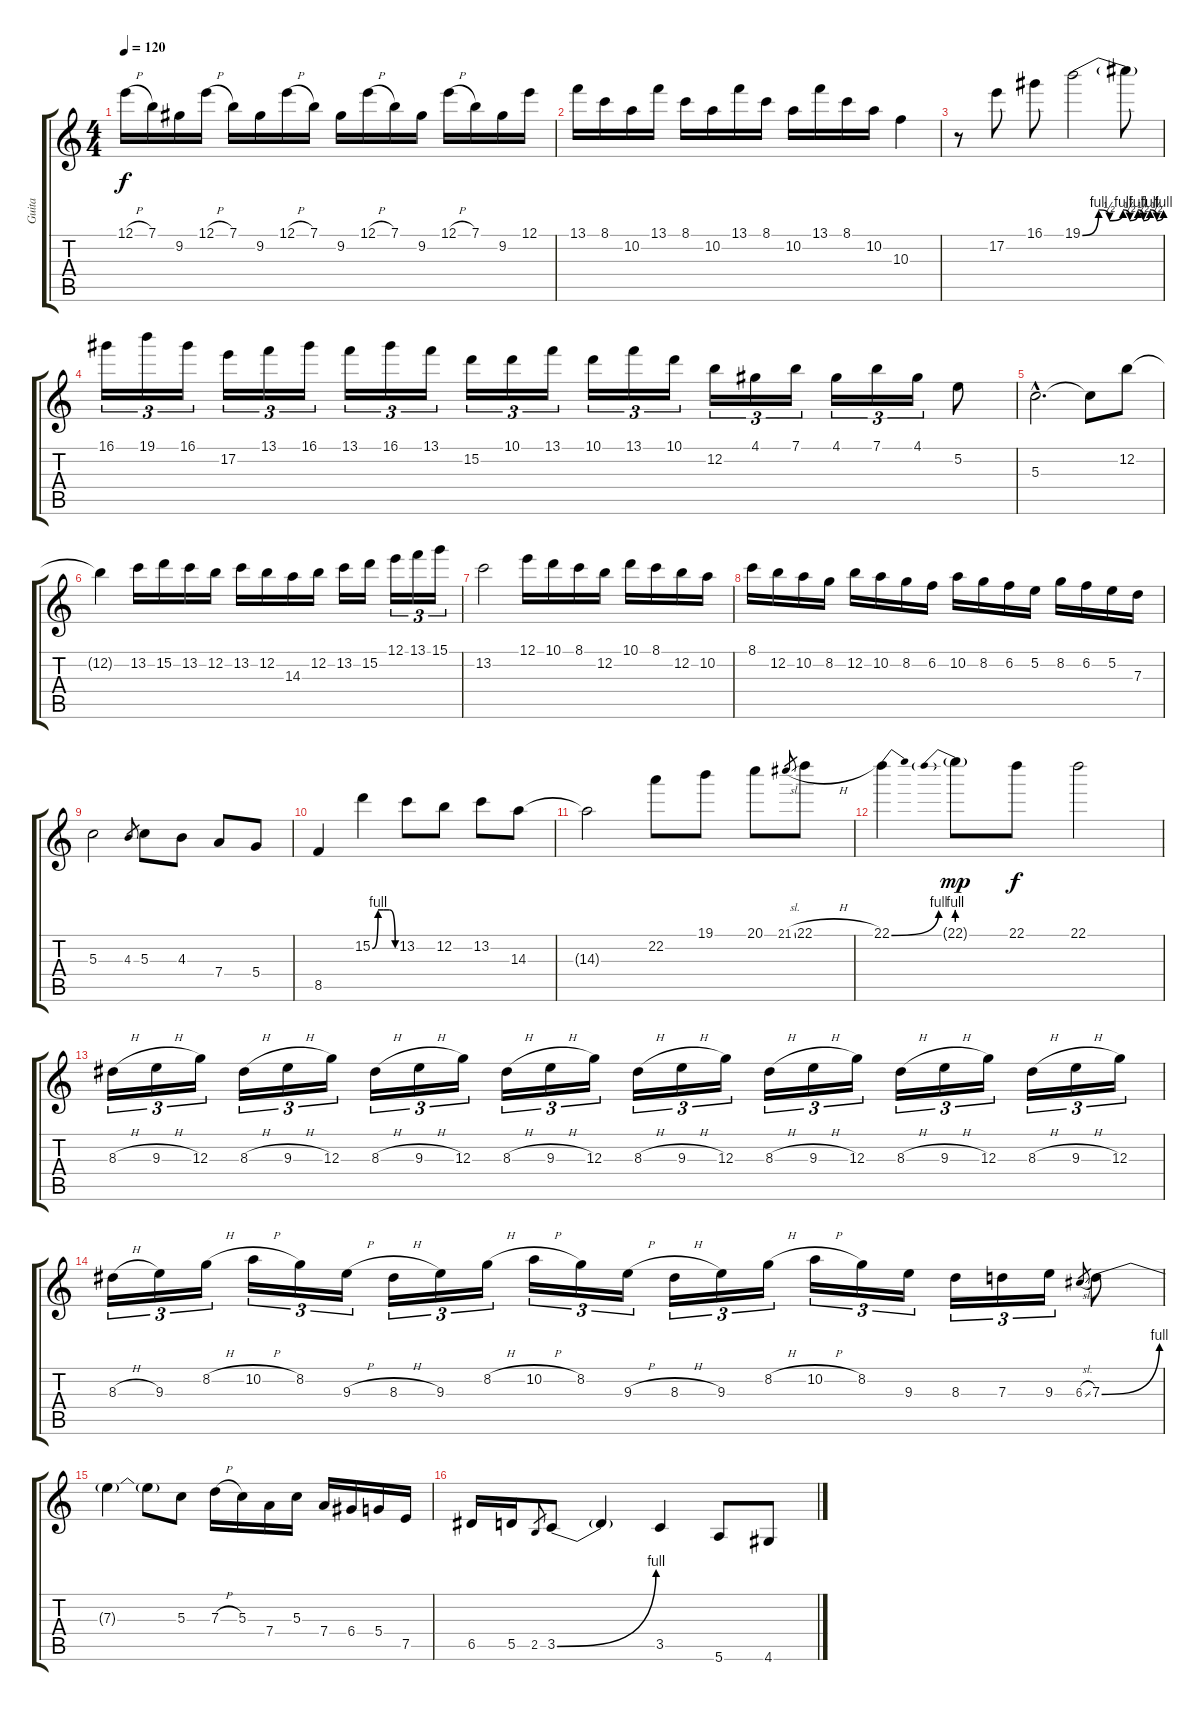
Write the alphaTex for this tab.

\track ("Guita" "Guita") {instrument distortionguitar}
\staff {score tabs}
\tuning (E4 B3 G3 D3 A2 E2) {hide}
\ts (4 4)
\tempo 120
\clef g2
\ks c
12.1{h}.16{dy f} 7.1.16 9.2.16 12.1{h}.16 7.1.16 9.2.16 12.1{h}.16 7.1.16 9.2.16 12.1{h}.16 7.1.16 9.2.16 12.1{h}.16 7.1.16 9.2.16 12.1.16 |
13.1.16 8.1.16 10.2.16 13.1.16 8.1.16 10.2.16 13.1.16 8.1.16 10.2.16 13.1.16 8.1.16 10.2.16 10.3.4 |
r.8 17.2.8 16.1.8 19.1{be (custom 0 0 12 4 20 2 30 4 35 2 41 4 45 2 50 4 55 2 60 4)}.2 19.1{t}.8 |
16.1.16{tu (3 2)} 19.1.16{tu (3 2)} 16.1.16{tu (3 2)} 17.2.16{tu (3 2)} 13.1.16{tu (3 2)} 16.1.16{tu (3 2)} 13.1.16{tu (3 2)} 16.1.16{tu (3 2)} 13.1.16{tu (3 2)} 15.2.16{tu (3 2)} 10.1.16{tu (3 2)} 13.1.16{tu (3 2)} 10.1.16{tu (3 2)} 13.1.16{tu (3 2)} 10.1.16{tu (3 2)} 12.2.16{tu (3 2)} 4.1.16{tu (3 2)} 7.1.16{tu (3 2)} 4.1.16{tu (3 2)} 7.1.16{tu (3 2)} 4.1.16{tu (3 2)} 5.2.8 |
5.3{hac}.2{d} 5.3{t}.8 12.2.8 |
12.2{t}.4 13.2.16 15.2.16 13.2.16 12.2.16 13.2.16 12.2.16 14.3.16 12.2.16 13.2.16 15.2.16 12.1.16{tu (3 2)} 13.1.16{tu (3 2)} 15.1.16{tu (3 2)} |
13.2.2 12.1.16 10.1.16 8.1.16 12.2.16 10.1.16 8.1.16 12.2.16 10.2.16 |
8.1.16 12.2.16 10.2.16 8.2.16 12.2.16 10.2.16 8.2.16 6.2.16 10.2.16 8.2.16 6.2.16 5.2.16 8.2.16 6.2.16 5.2.16 7.3.16 |
5.3.2 4.3.8{gr} 5.3.8 4.3.8 7.4.8 5.4.8 |
8.5.4 15.2{be (custom 0 0 15 4 30 4 45 4 60 0)}.4 13.2.8 12.2.8 13.2.8 14.3.8 |
14.3{t}.2 22.2.8 19.1.8 20.1.8 21.1{sl}.8{gr} 22.1{h}.8 |
22.1{be (bend 0 0 60 4)}.4 22.1{be (prebend 0 4 60 4) g}.8{dy mp} 22.1.8{dy f} 22.1.2 |
8.3{h}.16{tu (3 2)} 9.3{h}.16{tu (3 2)} 12.3.16{tu (3 2)} 8.3{h}.16{tu (3 2)} 9.3{h}.16{tu (3 2)} 12.3.16{tu (3 2)} 8.3{h}.16{tu (3 2)} 9.3{h}.16{tu (3 2)} 12.3.16{tu (3 2)} 8.3{h}.16{tu (3 2)} 9.3{h}.16{tu (3 2)} 12.3.16{tu (3 2)} 8.3{h}.16{tu (3 2)} 9.3{h}.16{tu (3 2)} 12.3.16{tu (3 2)} 8.3{h}.16{tu (3 2)} 9.3{h}.16{tu (3 2)} 12.3.16{tu (3 2)} 8.3{h}.16{tu (3 2)} 9.3{h}.16{tu (3 2)} 12.3.16{tu (3 2)} 8.3{h}.16{tu (3 2)} 9.3{h}.16{tu (3 2)} 12.3.16{tu (3 2)} |
8.3{h}.16{tu (3 2)} 9.3.16{tu (3 2)} 8.2{h}.16{tu (3 2)} 10.2{h}.16{tu (3 2)} 8.2.16{tu (3 2)} 9.3{h}.16{tu (3 2)} 8.3{h}.16{tu (3 2)} 9.3.16{tu (3 2)} 8.2{h}.16{tu (3 2)} 10.2{h}.16{tu (3 2)} 8.2.16{tu (3 2)} 9.3{h}.16{tu (3 2)} 8.3{h}.16{tu (3 2)} 9.3.16{tu (3 2)} 8.2{h}.16{tu (3 2)} 10.2{h}.16{tu (3 2)} 8.2.16{tu (3 2)} 9.3.16{tu (3 2)} 8.3.16{tu (3 2)} 7.3.16{tu (3 2)} 9.3.16{tu (3 2)} 6.3{sl}.8{gr} 7.3{be (bend 0 0 60 4)}.8 |
7.3{t}.4 7.3{t}.8 5.3.8 7.3{h}.16 5.3.16 7.4.16 5.3.16 7.4.16 6.4.16 5.4.16 7.5.16 |
6.5.16 5.5.16 2.5.8{gr} 3.5{be (bend 0 0 60 4)}.8 3.5{t}.4 3.5.4 5.6.8 4.6.8
